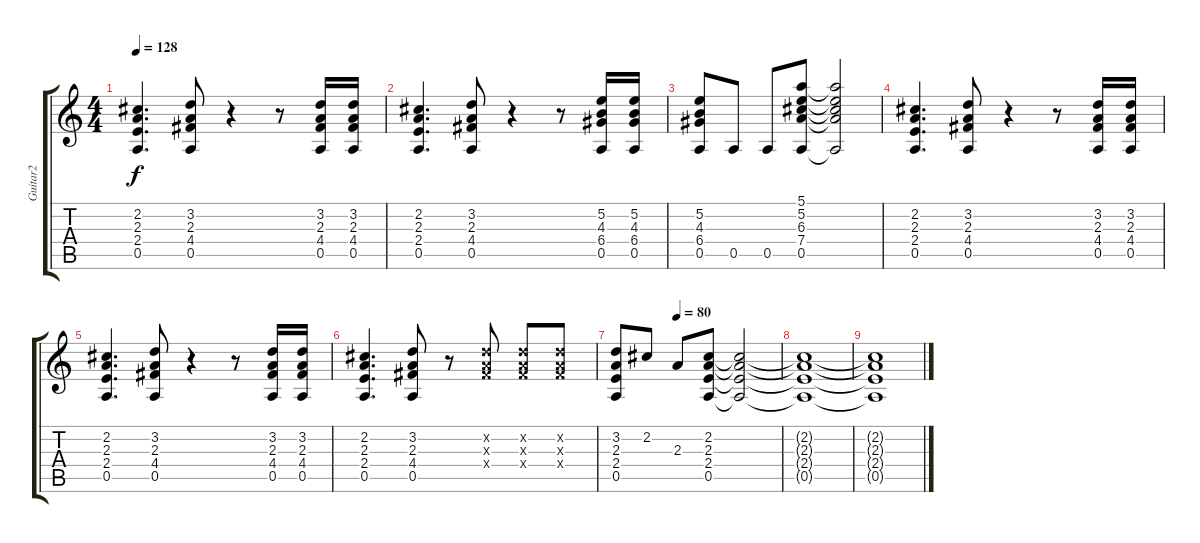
\track ("Guitar2" "Guitar2") {instrument distortionguitar}
\staff {score tabs}
\tuning (E4 B3 G3 D3 A2 E2) {hide}
\ts (4 4)
\tempo 128
\clef g2
\ks c
(2.2 2.3 2.4 0.5).4{d dy f} (3.2 2.3 4.4 0.5).8 r.4 r.8 (3.2 2.3 4.4 0.5).16 (3.2 2.3 4.4 0.5).16 |
(2.2 2.3 2.4 0.5).4{d} (3.2 2.3 4.4 0.5).8 r.4 r.8 (5.2 4.3 6.4 0.5).16 (5.2 4.3 6.4 0.5).16 |
(5.2 4.3 6.4 0.5).8 0.5.8 0.5.8 (5.1 5.2 6.3 7.4 0.5).8 (5.1{t} 5.2{t} 6.3{t} 7.4{t} 0.5{t}).2 |
(2.2 2.3 2.4 0.5).4{d} (3.2 2.3 4.4 0.5).8 r.4 r.8 (3.2 2.3 4.4 0.5).16 (3.2 2.3 4.4 0.5).16 |
(2.2 2.3 2.4 0.5).4{d} (3.2 2.3 4.4 0.5).8 r.4 r.8 (3.2 2.3 4.4 0.5).16 (3.2 2.3 4.4 0.5).16 |
(2.2 2.3 2.4 0.5).4{d} (3.2 2.3 4.4 0.5).8 r.8 (3.2{x} 2.3{x} 4.4{x}).8 (3.2{x} 2.3{x} 4.4{x}).8 (3.2{x} 2.3{x} 4.4{x}).8 |
\tempo (80 0.375)
(3.2 2.3 2.4 0.5).8 2.2.8 2.3.8 (2.2 2.3 2.4 0.5).8 (2.2{t} 2.3{t} 2.4{t} 0.5{t}).2 |
(2.2{t} 2.3{t} 2.4{t} 0.5{t}).1 |
(2.2{t} 2.3{t} 2.4{t} 0.5{t}).1
